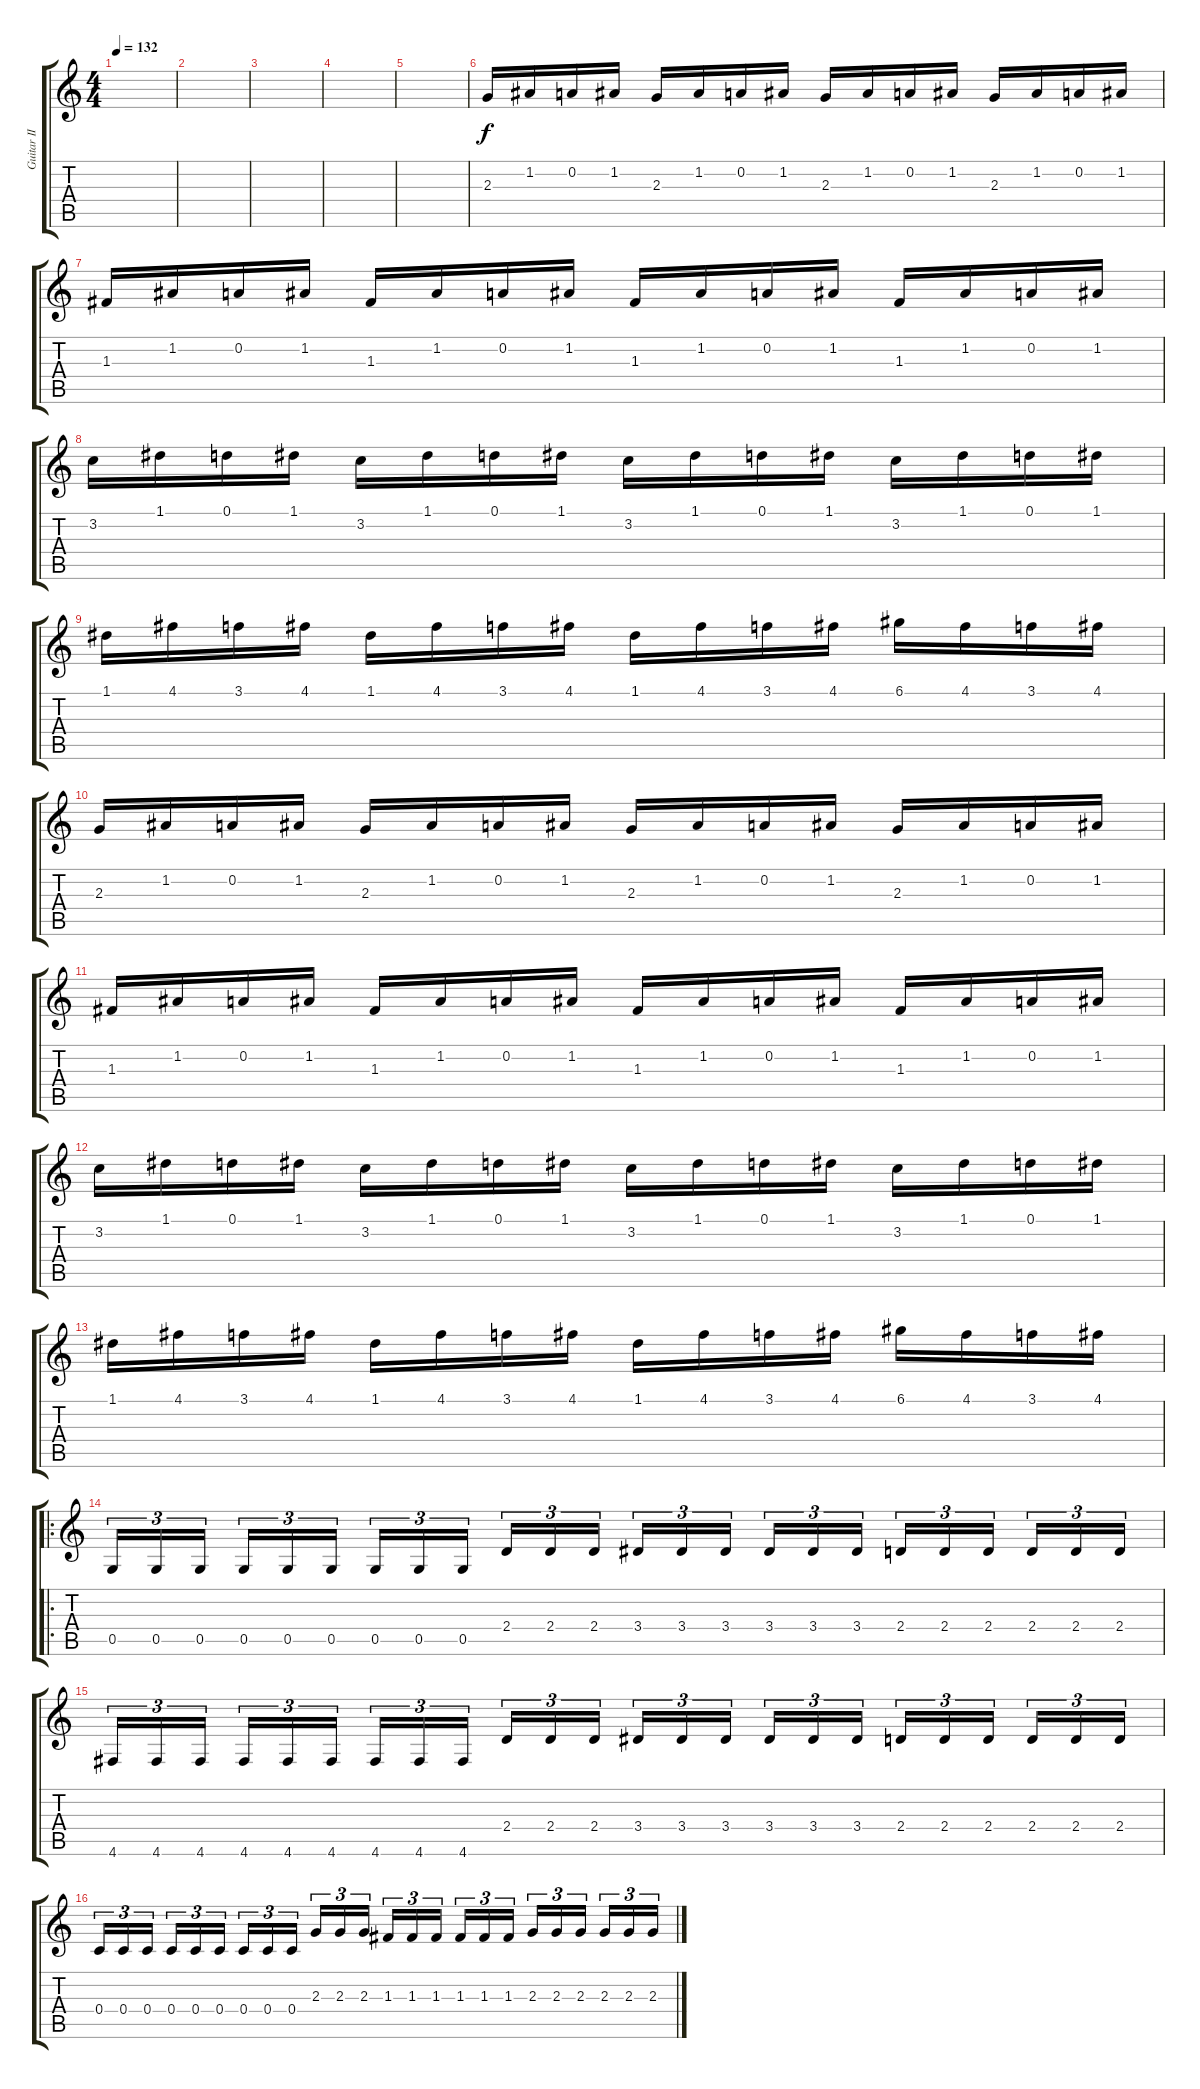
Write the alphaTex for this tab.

\track ("Guitar II" "Guitar II") {instrument distortionguitar}
\staff {score tabs}
\tuning (D4 A3 F3 C3 G2 D2) {hide}
\ts (4 4)
\tempo 132
\clef g2
\ks c
|
|
|
|
|
2.3.16 1.2.16 0.2.16 1.2.16 2.3.16 1.2.16 0.2.16 1.2.16 2.3.16 1.2.16 0.2.16 1.2.16 2.3.16 1.2.16 0.2.16 1.2.16 |
1.3.16 1.2.16 0.2.16 1.2.16 1.3.16 1.2.16 0.2.16 1.2.16 1.3.16 1.2.16 0.2.16 1.2.16 1.3.16 1.2.16 0.2.16 1.2.16 |
3.2.16 1.1.16 0.1.16 1.1.16 3.2.16 1.1.16 0.1.16 1.1.16 3.2.16 1.1.16 0.1.16 1.1.16 3.2.16 1.1.16 0.1.16 1.1.16 |
1.1.16 4.1.16 3.1.16 4.1.16 1.1.16 4.1.16 3.1.16 4.1.16 1.1.16 4.1.16 3.1.16 4.1.16 6.1.16 4.1.16 3.1.16 4.1.16 |
2.3.16 1.2.16 0.2.16 1.2.16 2.3.16 1.2.16 0.2.16 1.2.16 2.3.16 1.2.16 0.2.16 1.2.16 2.3.16 1.2.16 0.2.16 1.2.16 |
1.3.16 1.2.16 0.2.16 1.2.16 1.3.16 1.2.16 0.2.16 1.2.16 1.3.16 1.2.16 0.2.16 1.2.16 1.3.16 1.2.16 0.2.16 1.2.16 |
3.2.16 1.1.16 0.1.16 1.1.16 3.2.16 1.1.16 0.1.16 1.1.16 3.2.16 1.1.16 0.1.16 1.1.16 3.2.16 1.1.16 0.1.16 1.1.16 |
1.1.16 4.1.16 3.1.16 4.1.16 1.1.16 4.1.16 3.1.16 4.1.16 1.1.16 4.1.16 3.1.16 4.1.16 6.1.16 4.1.16 3.1.16 4.1.16 |
\ro
0.5.16{tu (3 2)} 0.5.16{tu (3 2)} 0.5.16{tu (3 2)} 0.5.16{tu (3 2)} 0.5.16{tu (3 2)} 0.5.16{tu (3 2)} 0.5.16{tu (3 2)} 0.5.16{tu (3 2)} 0.5.16{tu (3 2)} 2.4.16{tu (3 2)} 2.4.16{tu (3 2)} 2.4.16{tu (3 2)} 3.4.16{tu (3 2)} 3.4.16{tu (3 2)} 3.4.16{tu (3 2)} 3.4.16{tu (3 2)} 3.4.16{tu (3 2)} 3.4.16{tu (3 2)} 2.4.16{tu (3 2)} 2.4.16{tu (3 2)} 2.4.16{tu (3 2)} 2.4.16{tu (3 2)} 2.4.16{tu (3 2)} 2.4.16{tu (3 2)} |
4.6.16{tu (3 2)} 4.6.16{tu (3 2)} 4.6.16{tu (3 2)} 4.6.16{tu (3 2)} 4.6.16{tu (3 2)} 4.6.16{tu (3 2)} 4.6.16{tu (3 2)} 4.6.16{tu (3 2)} 4.6.16{tu (3 2)} 2.4.16{tu (3 2)} 2.4.16{tu (3 2)} 2.4.16{tu (3 2)} 3.4.16{tu (3 2)} 3.4.16{tu (3 2)} 3.4.16{tu (3 2)} 3.4.16{tu (3 2)} 3.4.16{tu (3 2)} 3.4.16{tu (3 2)} 2.4.16{tu (3 2)} 2.4.16{tu (3 2)} 2.4.16{tu (3 2)} 2.4.16{tu (3 2)} 2.4.16{tu (3 2)} 2.4.16{tu (3 2)} |
0.4.16{tu (3 2)} 0.4.16{tu (3 2)} 0.4.16{tu (3 2)} 0.4.16{tu (3 2)} 0.4.16{tu (3 2)} 0.4.16{tu (3 2)} 0.4.16{tu (3 2)} 0.4.16{tu (3 2)} 0.4.16{tu (3 2)} 2.3.16{tu (3 2)} 2.3.16{tu (3 2)} 2.3.16{tu (3 2)} 1.3.16{tu (3 2)} 1.3.16{tu (3 2)} 1.3.16{tu (3 2)} 1.3.16{tu (3 2)} 1.3.16{tu (3 2)} 1.3.16{tu (3 2)} 2.3.16{tu (3 2)} 2.3.16{tu (3 2)} 2.3.16{tu (3 2)} 2.3.16{tu (3 2)} 2.3.16{tu (3 2)} 2.3.16{tu (3 2)}
